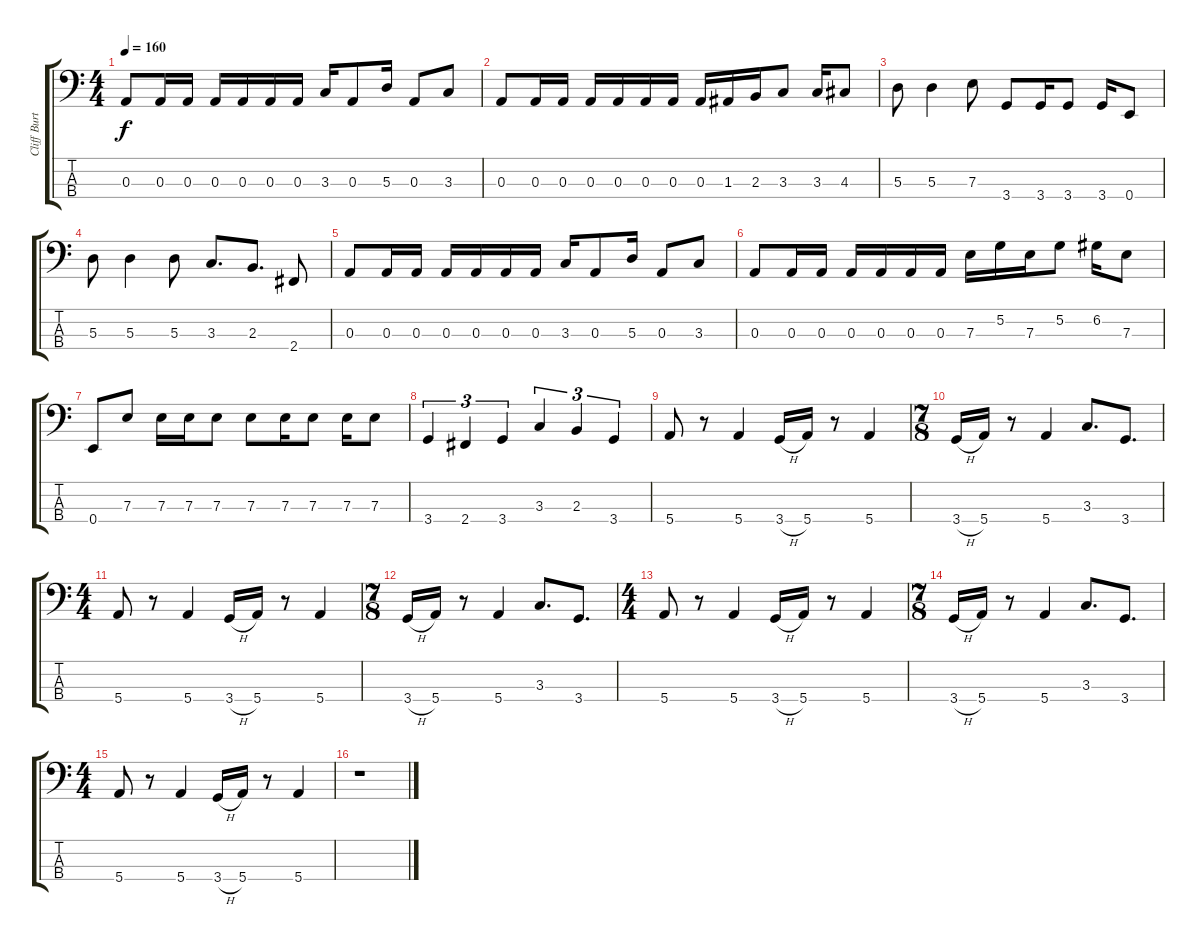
\track ("Cliff Burton" "Cliff Burt") {instrument electricbassfinger}
\staff {score tabs}
\tuning (G2 D2 A1 E1) {hide}
\ts (4 4)
\tempo 160
\clef f4
\ks c
0.3.8{dy f} 0.3.16 0.3.16 0.3.16 0.3.16 0.3.16 0.3.16 3.3.16 0.3.8 5.3.16 0.3.8 3.3.8 |
0.3.8 0.3.16 0.3.16 0.3.16 0.3.16 0.3.16 0.3.16 0.3.16 1.3.16 2.3.16 3.3.8 3.3.16 4.3.8 |
5.3.8 5.3.4 7.3.8 3.4.8 3.4.16 3.4.8 3.4.16 0.4.8 |
5.3.8 5.3.4 5.3.8 3.3.8{d} 2.3.8{d} 2.4.8 |
0.3.8 0.3.16 0.3.16 0.3.16 0.3.16 0.3.16 0.3.16 3.3.16 0.3.8 5.3.16 0.3.8 3.3.8 |
0.3.8 0.3.16 0.3.16 0.3.16 0.3.16 0.3.16 0.3.16 7.3.16 5.2.16 7.3.16 5.2.8 6.2.16 7.3.8 |
0.4.8 7.3.8 7.3.16 7.3.16 7.3.8 7.3.8 7.3.16 7.3.8 7.3.16 7.3.8 |
3.4.4{tu (3 2)} 2.4.4{tu (3 2)} 3.4.4{tu (3 2)} 3.3.4{tu (3 2)} 2.3.4{tu (3 2)} 3.4.4{tu (3 2)} |
5.4.8 r.8 5.4.4 3.4{h}.16 5.4.16 r.8 5.4.4 |
\ts (7 8)
3.4{h}.16 5.4.16 r.8 5.4.4 3.3.8{d} 3.4.8{d} |
\ts (4 4)
5.4.8 r.8 5.4.4 3.4{h}.16 5.4.16 r.8 5.4.4 |
\ts (7 8)
3.4{h}.16 5.4.16 r.8 5.4.4 3.3.8{d} 3.4.8{d} |
\ts (4 4)
5.4.8 r.8 5.4.4 3.4{h}.16 5.4.16 r.8 5.4.4 |
\ts (7 8)
3.4{h}.16 5.4.16 r.8 5.4.4 3.3.8{d} 3.4.8{d} |
\ts (4 4)
5.4.8 r.8 5.4.4 3.4{h}.16 5.4.16 r.8 5.4.4 |
r.1
